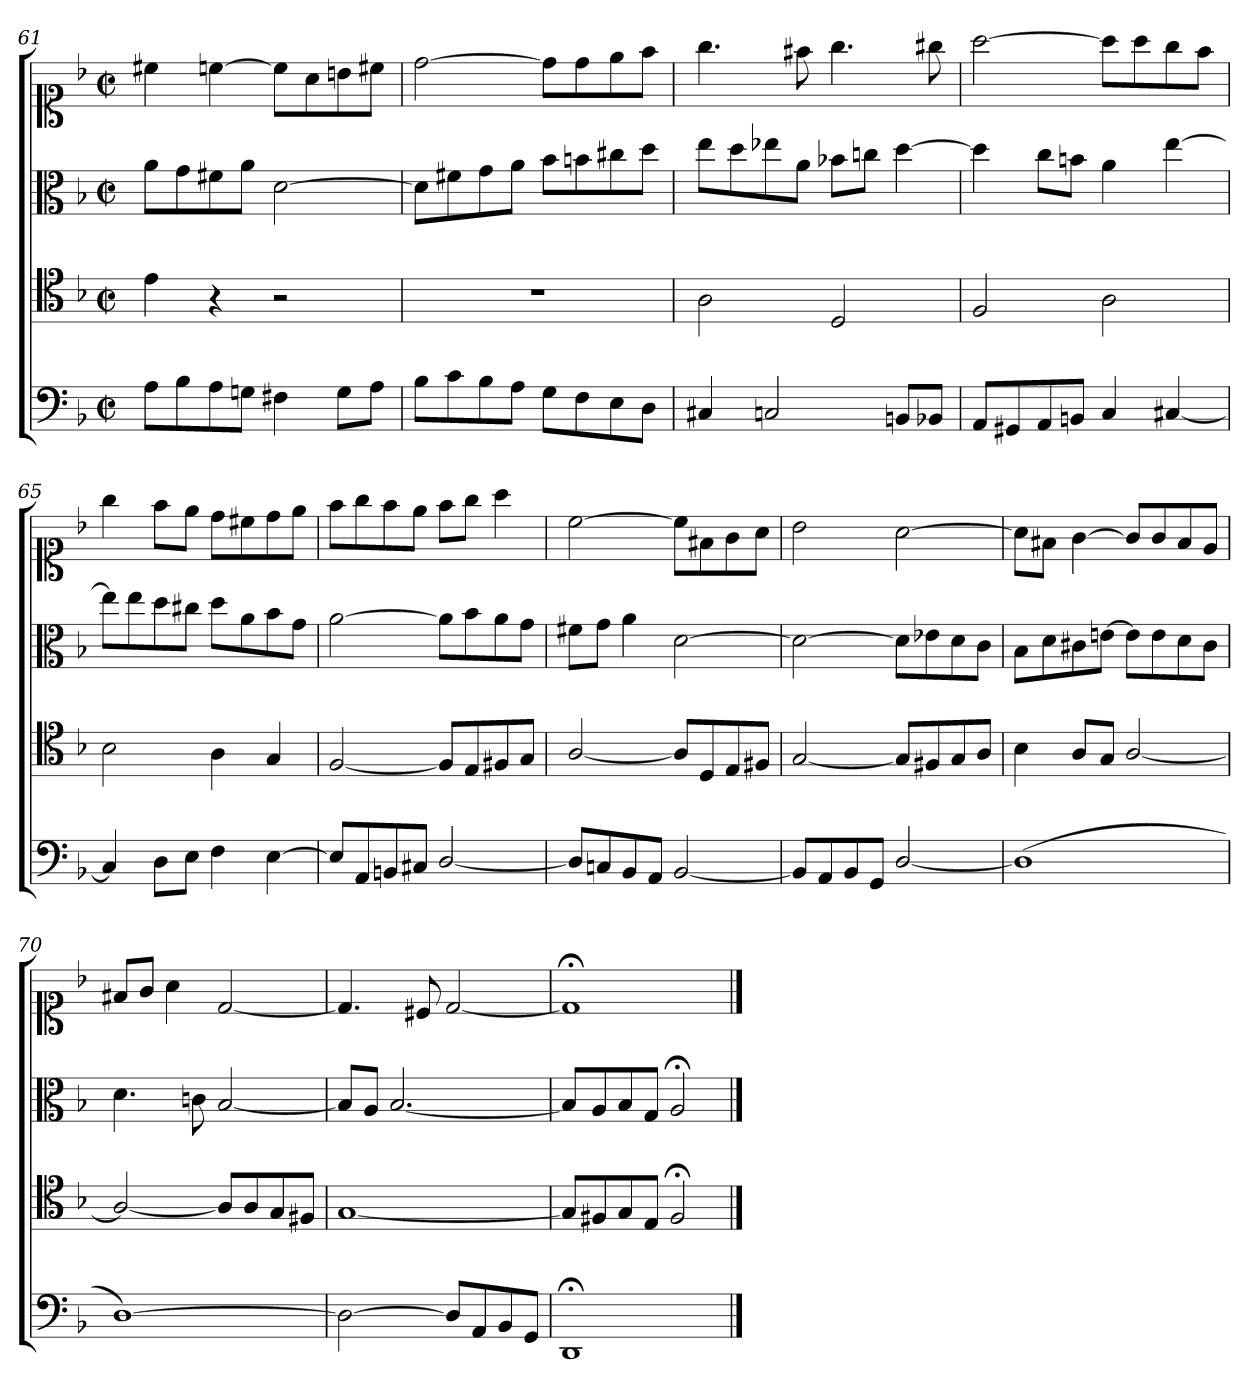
**kern	**kern	**kern	**kern
*part4	*part3	*part2	*part1
*staff4	*staff3	*staff2	*staff1
*clefF4	*clefC4	*clefC3	*clefC1
*k[b-]	*k[b-]	*k[b-]	*k[b-]
*d:	*d:	*d:	*d:
*M2/2	*M2/2	*M2/2	*M2/2
*met(c|)	*met(c|)	*met(c|)	*met(c|)
=61	=61	=61	=61
8AL	4e	8aL	4cc#X
8B-	.	8g	.
8A	4r	8f#X	[4ccn
8GnJ	.	8aJ	.
4F#X	2r	[2d	8ccL]
.	.	.	8a
8GL	.	.	8bn
8AJ	.	.	8cc#XJ
=62	=62	=62	=62
8B-L	1r	8dL]	[2dd
8c	.	8f#X	.
8B-	.	8g	.
8AJ	.	8aJ	.
8GL	.	8b-L	8ddL]
8F	.	8bn	8dd
8E	.	8cc#X	8ee
8DJ	.	8ddJ	8ffJ
=63	=63	=63	=63
4C#X	2A	8eeL	4.gg
.	.	8dd	.
2Cn	.	8ee-X	.
.	.	8aJ	8ff#X
.	2D	8b-XL	4.gg
.	.	8ccnJ	.
8BBnL	.	[4dd	.
8BB-XJ	.	.	8gg#X
=64	=64	=64	=64
8AAL	2F	4dd]	[2aa
8GG#X	.	.	.
8AA	.	8ccL	.
8BBnJ	.	8bnJ	.
4C	2A	4a	8aaL]
.	.	.	8aa
[4C#X	.	[4ee	8gg
.	.	.	8ffJ
=65	=65	=65	=65
4C#]	2B-	8eeL]	4gg
.	.	8ee	.
8DL	.	8dd	8ffL
8EJ	.	8cc#XJ	8eeJ
4F	4A	8ddL	8ddL
.	.	8a	8cc#X
[4E	4G	8b-	8dd
.	.	8gJ	8eeJ
=66	=66	=66	=66
8EL]	[2F	[2a	8ffL
8AA	.	.	8gg
8BBn	.	.	8ff
8C#XJ	.	.	8eeJ
[2D/	8FL]	8aL]	8ffL
.	8E	8b-	8ggJ
.	8F#X	8a	4aa
.	8GJ	8gJ	.
=67	=67	=67	=67
8DL]	[2A/	8f#XL	[2cc
8Cn	.	8gJ	.
8BB-	.	4a	.
8AAJ	.	.	.
[2BB-	8AL]	[2d	8ccL]
.	8D	.	8f#X
.	8E	.	8g
.	8F#XJ	.	8aJ
=68	=68	=68	=68
8BB-L]	[2G	2d_	2b-
8AA	.	.	.
8BB-	.	.	.
8GGJ	.	.	.
[2D/	8GL]	8dL]	[2a
.	8F#X	8e-X	.
.	8G	8d	.
.	8AJ	8cJ	.
=69	=69	=69	=69
(<1D/]	4B-	8B-L	8aL]
.	.	8d	8f#XJ
.	8AL	8c#X	[4g
.	8GJ	[8enJ	.
.	[2A/	8eL]	8gL]
.	.	8e	8g
.	.	8d	8f#
.	.	8c#J	8eJ
=70	=70	=70	=70
[<1D)	2A/_	4.d	8f#XL
.	.	.	8gJ
.	.	.	4a
.	.	8cn	.
.	8AL]	[2B-	[2d
.	8A	.	.
.	8G	.	.
.	8F#XJ	.	.
=71	=71	=71	=71
2D_	[1G	8B-L]	4.d]
.	.	8AJ	.
.	.	[2.B-	.
.	.	.	8c#X
8DL]	.	.	[2d
8AA	.	.	.
8BB-	.	.	.
8GGJ	.	.	.
=72	=72	=72	=72
1DD;<	8GL]	8B-L]	1d;<]
.	8F#X	8A	.
.	8G	8B-	.
.	8EJ	8GJ	.
.	2F#;<	2A;<	.
==	==	==	==
*-	*-	*-	*-
